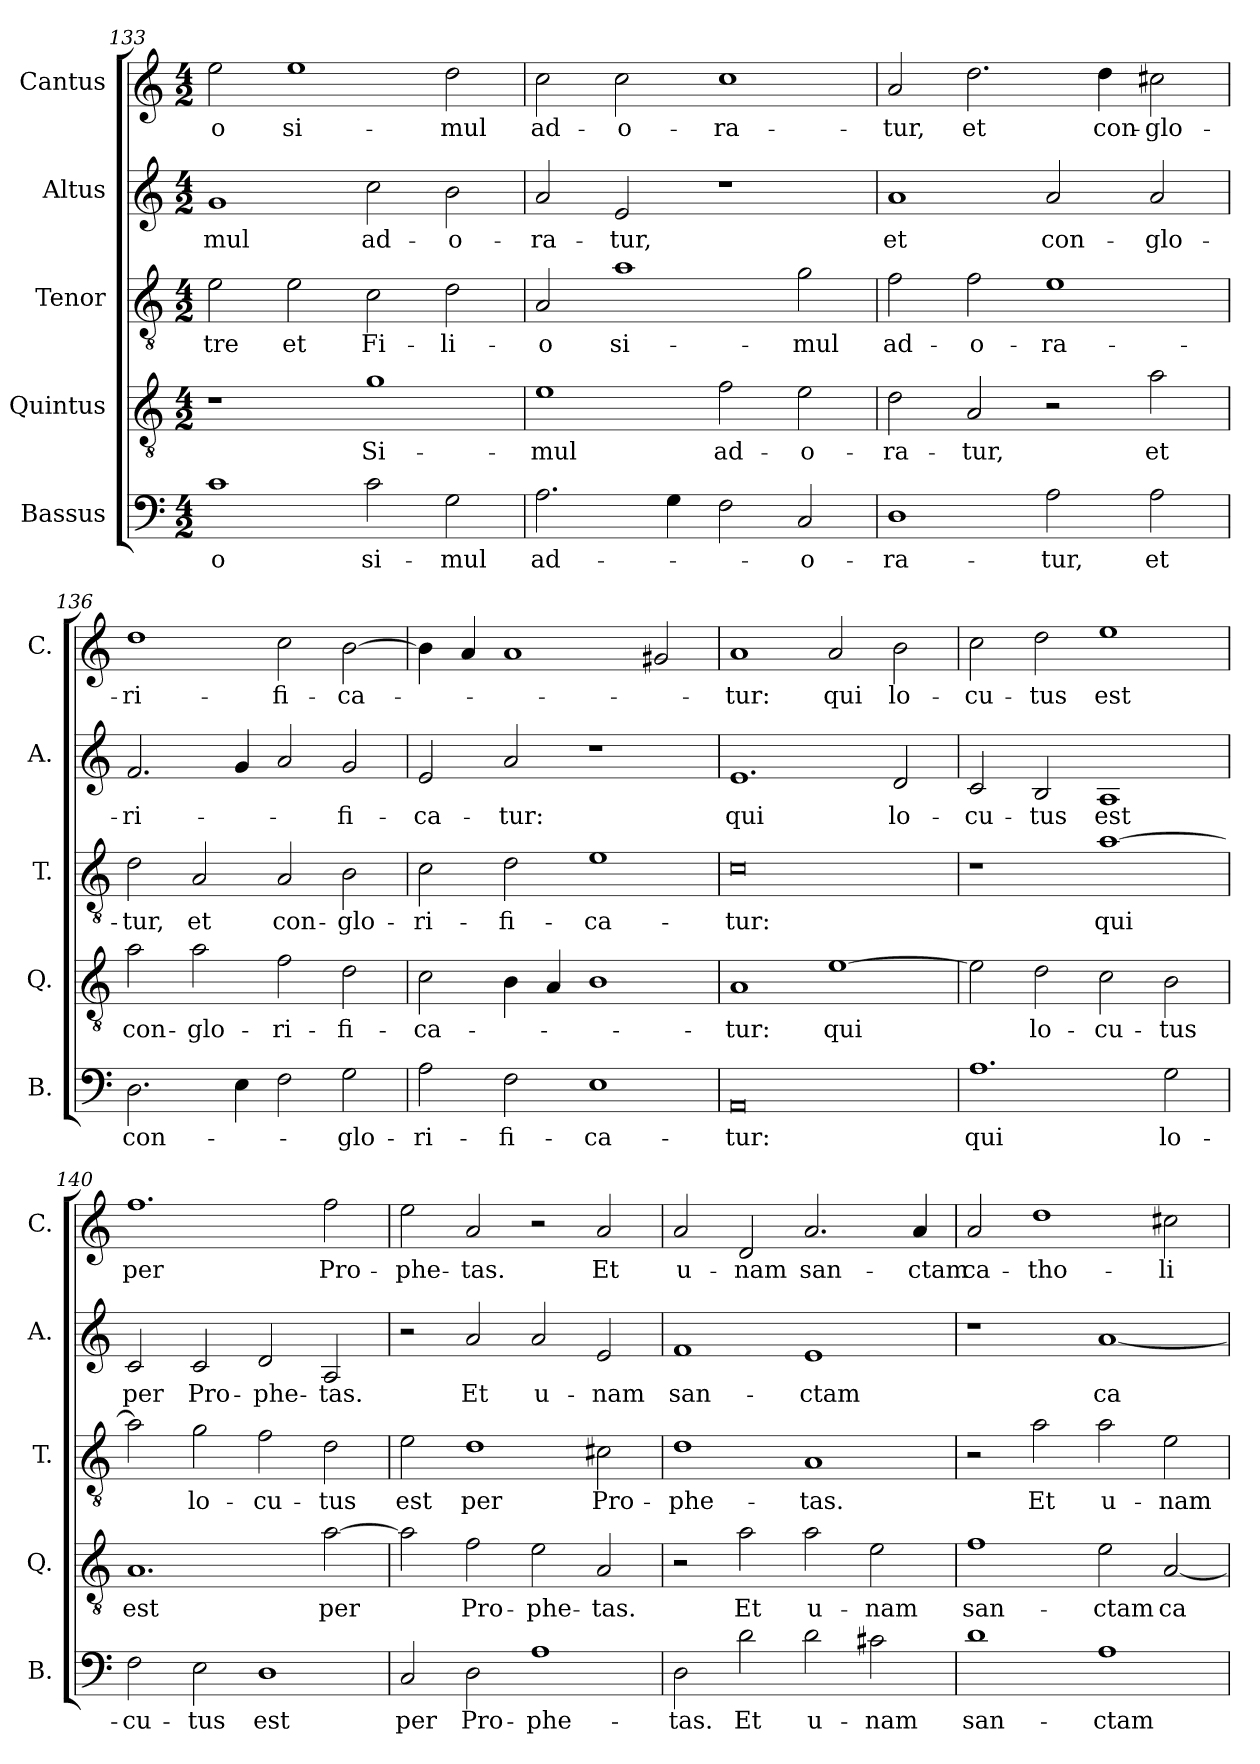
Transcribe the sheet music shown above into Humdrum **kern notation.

**kern	**text	**kern	**text	**kern	**text	**kern	**text	**kern	**text
*part5	*part5	*part4	*part4	*part3	*part3	*part2	*part2	*part1	*part1
*staff5	*staff5	*staff4	*staff4	*staff3	*staff3	*staff2	*staff2	*staff1	*staff1
*I"Bassus	*	*I"Quintus	*	*I"Tenor	*	*I"Altus	*	*I"Cantus	*
*I'B.	*	*I'Q.	*	*I'T.	*	*I'A.	*	*I'C.	*
*clefF4	*	*clefGv2	*	*clefGv2	*	*clefG2	*	*clefG2	*
*	*	*ITrd7c12	*	*ITrd7c12	*	*	*	*	*
*k[]	*	*k[]	*	*k[]	*	*k[]	*	*k[]	*
*C:	*	*C:	*	*C:	*	*C:	*	*C:	*
*M4/2	*	*M4/2	*	*M4/2	*	*M4/2	*	*M4/2	*
=133	=133	=133	=133	=133	=133	=133	=133	=133	=133
1c\	-o	1r	.	2E\	-tre	1g/	-mul	2ee\	-o
.	.	.	.	2E\	et	.	.	1ee\	si-
2c\	si-	1G\	Si-	2C\	Fi-	2cc\	ad-	.	.
2G\	-mul	.	.	2D\	-li-	2b\	-o-	2dd\	-mul
=134	=134	=134	=134	=134	=134	=134	=134	=134	=134
2.A\	ad-	1E\	-mul	2AA/	-o	2a/	-ra-	2cc\	ad-
.	.	.	.	1A\	si-	2e/	-tur,	2cc\	-o-
4G\	.	.	.	.	.	.	.	.	.
2F\	.	2F\	ad-	.	.	1r	.	1cc\	-ra-
2C/	-o-	2E\	-o-	2G\	-mul	.	.	.	.
=135	=135	=135	=135	=135	=135	=135	=135	=135	=135
1D\	-ra-	2D\	-ra-	2F\	ad-	1a/	et	2a/	-tur,
.	.	2AA/	-tur,	2F\	-o-	.	.	2.dd\	et
2A\	-tur,	2r	.	1E\	-ra-	2a/	con-	.	.
.	.	.	.	.	.	.	.	4dd\	con-
2A\	et	2A\	et	.	.	2a/	-glo-	2cc#\	-glo-
=136	=136	=136	=136	=136	=136	=136	=136	=136	=136
2.D\	con-	2A\	con-	2D\	-tur,	2.f/	-ri-	1dd\	-ri-
.	.	2A\	-glo-	2AA/	et	.	.	.	.
4E\	.	.	.	.	.	4g/	.	.	.
2F\	.	2F\	-ri-	2AA/	con-	2a/	.	2cc\	-fi-
2G\	-glo-	2D\	-fi-	2BB\	-glo-	2g/	-fi-	[2b\	-ca-
=137	=137	=137	=137	=137	=137	=137	=137	=137	=137
2A\	-ri-	2C\	-ca-	2C\	-ri-	2e/	-ca-	4b\]	.
.	.	.	.	.	.	.	.	4a/	.
2F\	-fi-	4BB\	.	2D\	-fi-	2a/	-tur:	1a/	.
.	.	4AA/	.	.	.	.	.	.	.
1E\	-ca-	1BB\	.	1E\	-ca-	1r	.	.	.
.	.	.	.	.	.	.	.	2g#/	.
=138	=138	=138	=138	=138	=138	=138	=138	=138	=138
0AA/	-tur:	1AA/	-tur:	0C\	-tur:	1.e/	qui	1a/	-tur:
.	.	[1E\	qui	.	.	.	.	2a/	qui
.	.	.	.	.	.	2d/	lo-	2b\	lo-
=139	=139	=139	=139	=139	=139	=139	=139	=139	=139
1.A\	qui	2E\]	.	1r	.	2c/	-cu-	2cc\	-cu-
.	.	2D\	lo-	.	.	2B/	-tus	2dd\	-tus
.	.	2C\	-cu-	[1A\	qui	1A/	est	1ee\	est
2G\	lo-	2BB\	-tus	.	.	.	.	.	.
=140	=140	=140	=140	=140	=140	=140	=140	=140	=140
2F\	-cu-	1.AA/	est	2A\]	.	2c/	per	1.ff\	per
2E\	-tus	.	.	2G\	lo-	2c/	Pro-	.	.
1D\	est	.	.	2F\	-cu-	2d/	-phe-	.	.
.	.	[2A\	per	2D\	-tus	2A/	-tas.	2ff\	Pro-
=141	=141	=141	=141	=141	=141	=141	=141	=141	=141
2C/	per	2A\]	.	2E\	est	2r	.	2ee\	-phe-
2D\	Pro-	2F\	Pro-	1D\	per	2a/	Et	2a/	-tas.
1A\	-phe-	2E\	-phe-	.	.	2a/	u-	2r	.
.	.	2AA/	-tas.	2C#X\	Pro-	2e/	-nam	2a/	Et
=142	=142	=142	=142	=142	=142	=142	=142	=142	=142
2D\	-tas.	2r	.	1D\	-phe-	1f/	san-	2a/	u-
2d\	Et	2A\	Et	.	.	.	.	2d/	-nam
2d\	u-	2A\	u-	1AA/	-tas.	1e/	-ctam	2.a/	san-
2c#\	-nam	2E\	-nam	.	.	.	.	.	.
.	.	.	.	.	.	.	.	4a/	-ctam
=143	=143	=143	=143	=143	=143	=143	=143	=143	=143
1d\	san-	1F\	san-	2r	.	1r	.	2a/	ca-
.	.	.	.	2A\	Et	.	.	1dd\	-tho-
1A\	-ctam	2E\	-ctam	2A\	u-	[1a/	ca-	.	.
.	.	[2AA/	ca-	2E\	-nam	.	.	2cc#\	-li-
=	=	=	=	=	=	=	=	=	=
*-	*-	*-	*-	*-	*-	*-	*-	*-	*-
